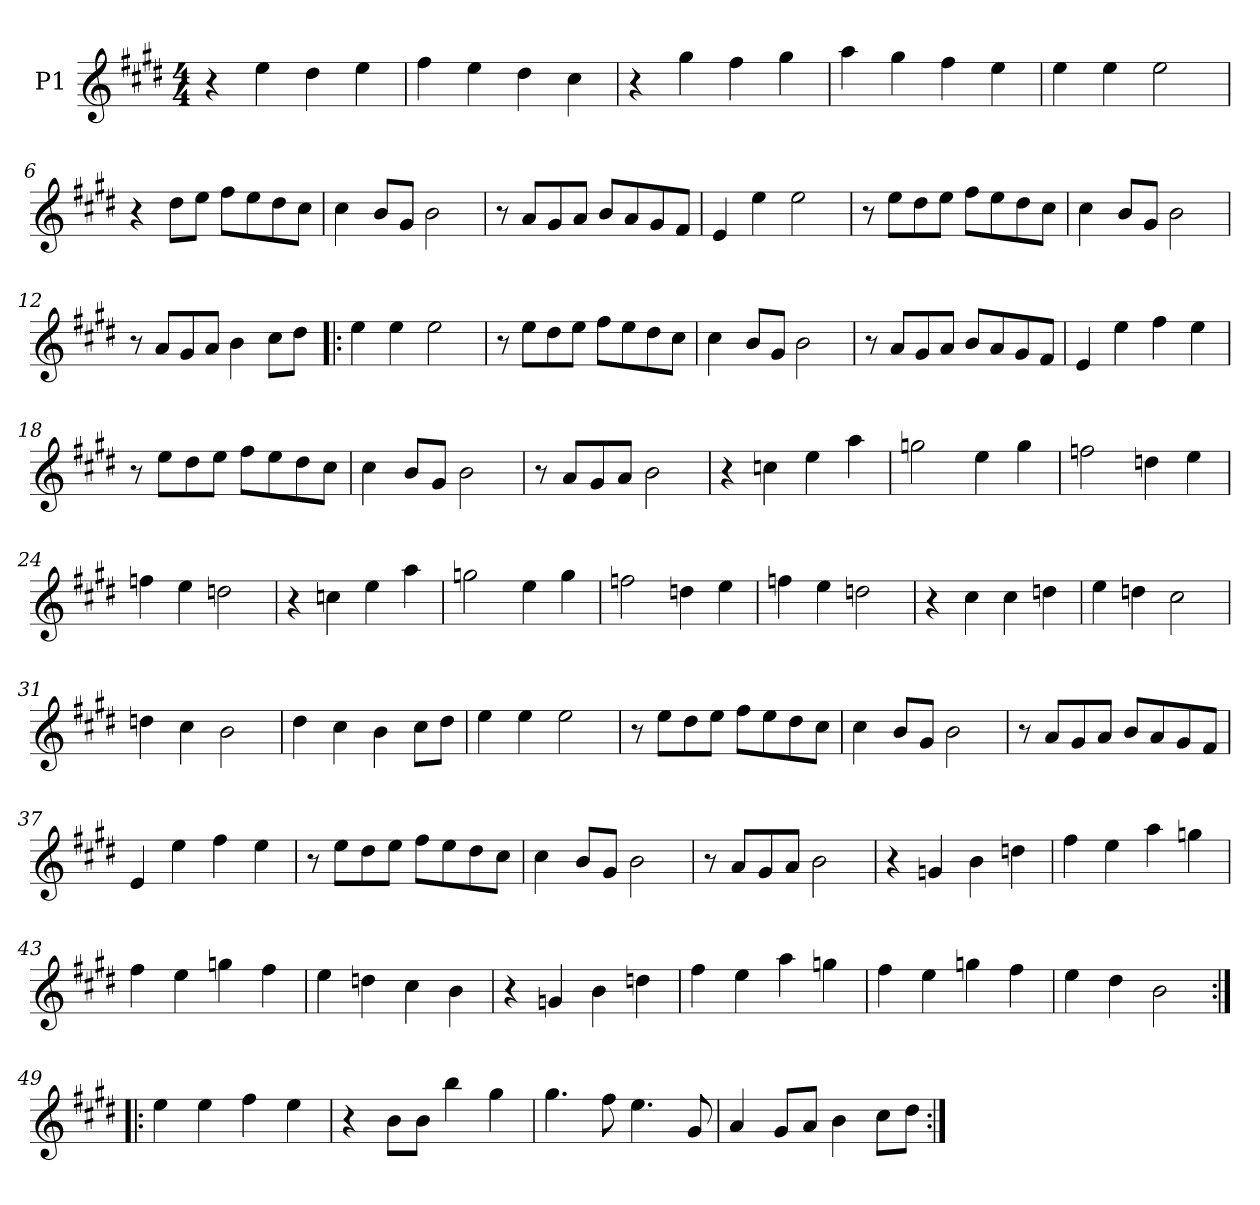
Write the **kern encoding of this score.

**kern
*part1
*staff1
*I"P1
*clefG2
*k[f#c#g#d#]
*M4/4
*MM124
=1
4r
4ee\
4dd#\
4ee\
=2
4ff#\
4ee\
4dd#\
4cc#\
=3
4r
4gg#\
4ff#\
4gg#\
=4
4aa\
4gg#\
4ff#\
4ee\
=5
4ee\
4ee\
2ee\
=6
4r
8dd#\L
8ee\J
8ff#\L
8ee\
8dd#\
8cc#\J
!!LO:LB:g=z
=7
4cc#\
8b/L
8g#/J
2b\
=8
8r
8a/L
8g#/
8a/J
8b/L
8a/
8g#/
8f#/J
=9
4e/
4ee\
2ee\
=10
8r
8ee\L
8dd#\
8ee\J
8ff#\L
8ee\
8dd#\
8cc#\J
=11
4cc#\
8b/L
8g#/J
2b\
!!LO:LB:g=z
=12
8r
8a/L
8g#/
8a/J
4b\
8cc#\L
8dd#\J
=13!|:
4ee\
4ee\
2ee\
=14
8r
8ee\L
8dd#\
8ee\J
8ff#\L
8ee\
8dd#\
8cc#\J
=15
4cc#\
8b/L
8g#/J
2b\
=16
8r
8a/L
8g#/
8a/J
8b/L
8a/
8g#/
8f#/J
!!LO:LB:g=z
=17
4e/
4ee\
4ff#\
4ee\
=18
8r
8ee\L
8dd#\
8ee\J
8ff#\L
8ee\
8dd#\
8cc#\J
=19
4cc#\
8b/L
8g#/J
2b\
=20
8r
8a/L
8g#/
8a/J
2b\
!!LO:LB:g=z
=21
4r
4ccn\
4ee\
4aa\
=22
2ggn\
4ee\
4gg\
=23
2ffn\
4ddn\
4ee\
=24
4ffn\
4ee\
2ddn\
=25
4r
4ccn\
4ee\
4aa\
=26
2ggn\
4ee\
4gg\
=27
2ffn\
4ddn\
4ee\
=28
4ffn\
4ee\
2ddn\
!!LO:LB:g=z
=29
4r
4cc#\
4cc#\
4ddn\
=30
4ee\
4ddn\
2cc#\
=31
4ddn\
4cc#\
2b\
=32
4dd#\
4cc#\
4b\
8cc#\L
8dd#\J
=33
4ee\
4ee\
2ee\
=34
8r
8ee\L
8dd#\
8ee\J
8ff#\L
8ee\
8dd#\
8cc#\J
!!LO:LB:g=z
=35
4cc#\
8b/L
8g#/J
2b\
=36
8r
8a/L
8g#/
8a/J
8b/L
8a/
8g#/
8f#/J
=37
4e/
4ee\
4ff#\
4ee\
=38
8r
8ee\L
8dd#\
8ee\J
8ff#\L
8ee\
8dd#\
8cc#\J
=39
4cc#\
8b/L
8g#/J
2b\
=40
8r
8a/L
8g#/
8a/J
2b\
!!LO:LB:g=z
=41
4r
4gn/
4b\
4ddn\
=42
4ff#\
4ee\
4aa\
4ggn\
=43
4ff#\
4ee\
4ggn\
4ff#\
=44
4ee\
4ddn\
4cc#\
4b\
=45
4r
4gn/
4b\
4ddn\
=46
4ff#\
4ee\
4aa\
4ggn\
=47
4ff#\
4ee\
4ggn\
4ff#\
!!LO:LB:g=z
=48
4ee\
4dd#\
2b\
=49:|!|:
4ee\
4ee\
4ff#\
4ee\
=50
4r
8b\L
8b\J
4bb\
4gg#\
=51
4.gg#\
8ff#\
4.ee\
8g#/
=52
4a/
8g#/L
8a/J
4b\
8cc#\L
8dd#\J
=:|!
*-
